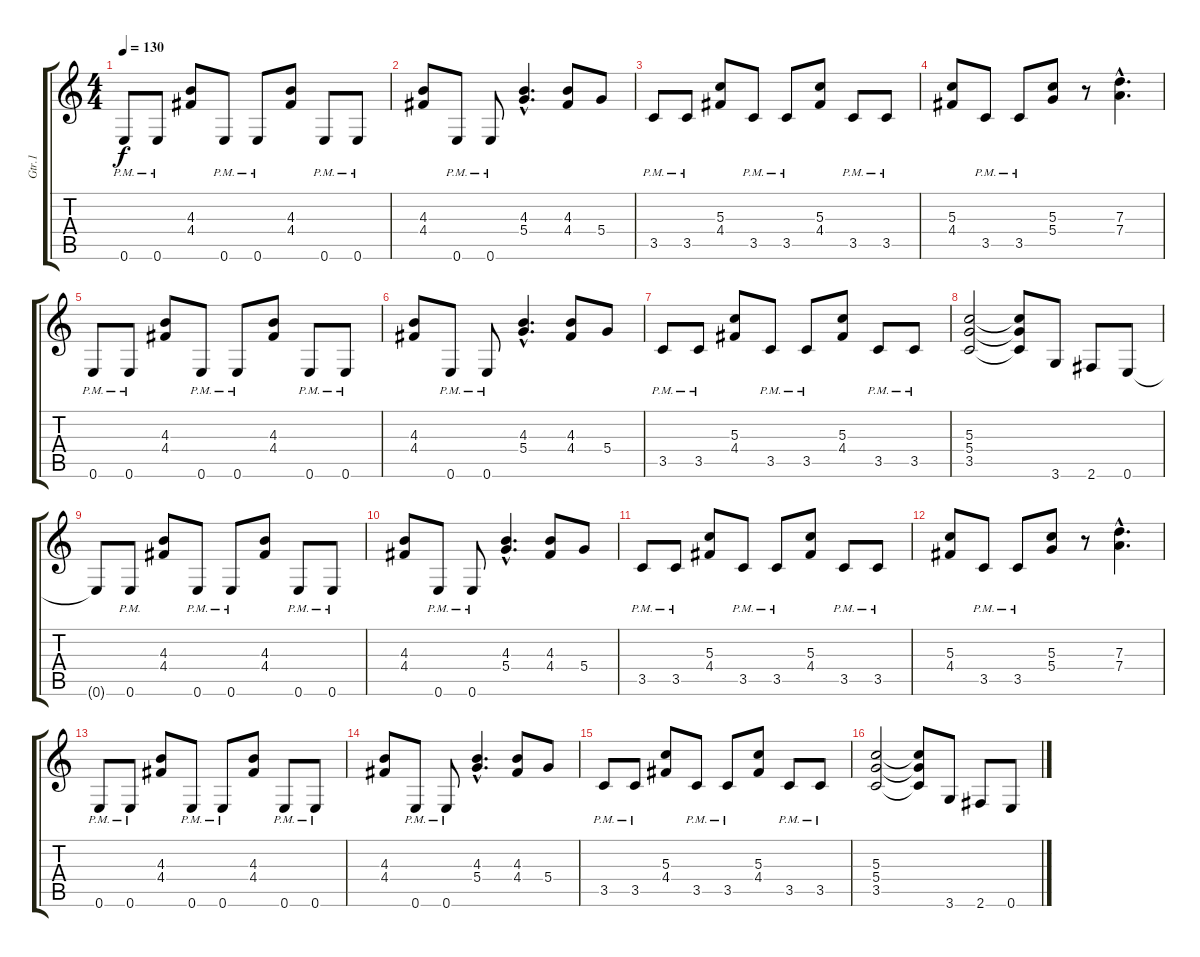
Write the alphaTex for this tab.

\track ("Gtr.1" "Gtr.1") {instrument distortionguitar}
\staff {score tabs}
\tuning (E4 B3 G3 D3 A2 E2) {hide}
\ts (4 4)
\tempo 130
\clef g2
\ks c
0.6{pm}.8{dy f instrument distortionguitar} 0.6{pm}.8 (4.3 4.4).8 0.6{pm}.8 0.6{pm}.8 (4.3 4.4).8 0.6{pm}.8 0.6{pm}.8 |
(4.3 4.4).8 0.6{pm}.8 0.6{pm}.8 (4.3{hac} 5.4{hac}).4{d} (4.3 4.4).8 5.4.8 |
3.5{pm}.8 3.5{pm}.8 (5.3 4.4).8 3.5{pm}.8 3.5{pm}.8 (5.3 4.4).8 3.5{pm}.8 3.5{pm}.8 |
(5.3 4.4).8 3.5{pm}.8 3.5{pm}.8 (5.3 5.4).8 r.8 (7.3{hac} 7.4{hac}).4{d} |
0.6{pm}.8 0.6{pm}.8 (4.3 4.4).8 0.6{pm}.8 0.6{pm}.8 (4.3 4.4).8 0.6{pm}.8 0.6{pm}.8 |
(4.3 4.4).8 0.6{pm}.8 0.6{pm}.8 (4.3{hac} 5.4{hac}).4{d} (4.3 4.4).8 5.4.8 |
3.5{pm}.8 3.5{pm}.8 (5.3 4.4).8 3.5{pm}.8 3.5{pm}.8 (5.3 4.4).8 3.5{pm}.8 3.5{pm}.8 |
(5.3 5.4 3.5).2 (5.3{t} 5.4{t} 3.5{t}).8 3.6.8 2.6.8 0.6.8 |
0.6{t}.8 0.6{pm}.8 (4.3 4.4).8 0.6{pm}.8 0.6{pm}.8 (4.3 4.4).8 0.6{pm}.8 0.6{pm}.8 |
(4.3 4.4).8 0.6{pm}.8 0.6{pm}.8 (4.3{hac} 5.4{hac}).4{d} (4.3 4.4).8 5.4.8 |
3.5{pm}.8 3.5{pm}.8 (5.3 4.4).8 3.5{pm}.8 3.5{pm}.8 (5.3 4.4).8 3.5{pm}.8 3.5{pm}.8 |
(5.3 4.4).8 3.5{pm}.8 3.5{pm}.8 (5.3 5.4).8 r.8 (7.3{hac} 7.4{hac}).4{d} |
0.6{pm}.8 0.6{pm}.8 (4.3 4.4).8 0.6{pm}.8 0.6{pm}.8 (4.3 4.4).8 0.6{pm}.8 0.6{pm}.8 |
(4.3 4.4).8 0.6{pm}.8 0.6{pm}.8 (4.3{hac} 5.4{hac}).4{d} (4.3 4.4).8 5.4.8 |
3.5{pm}.8 3.5{pm}.8 (5.3 4.4).8 3.5{pm}.8 3.5{pm}.8 (5.3 4.4).8 3.5{pm}.8 3.5{pm}.8 |
(5.3 5.4 3.5).2 (5.3{t} 5.4{t} 3.5{t}).8 3.6.8 2.6.8 0.6.8
